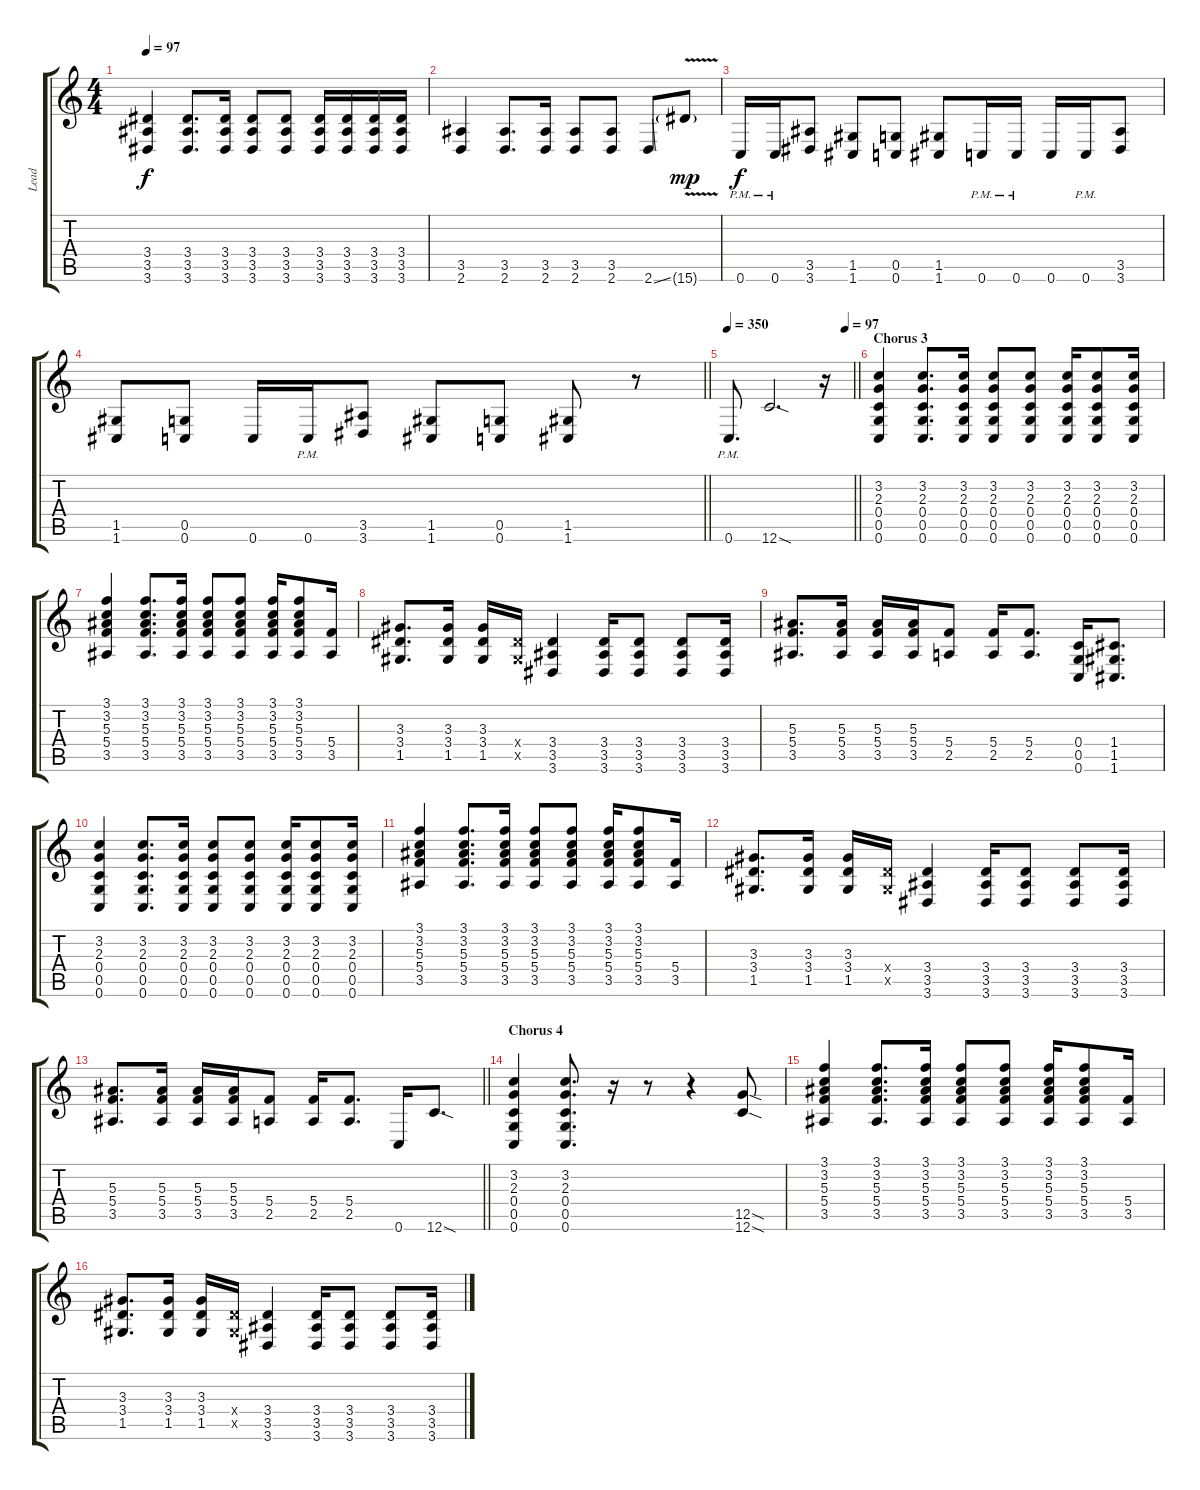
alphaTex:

\track ("Lead" "Lead") {instrument distortionguitar}
\staff {score tabs}
\tuning (D4 A3 F3 C3 G2 C2) {hide}
\ts (4 4)
\tempo 97
\clef g2
\ks c
(3.4 3.5 3.6).4{dy f} (3.4 3.5 3.6).8{d} (3.4 3.5 3.6).16 (3.4 3.5 3.6).8 (3.4 3.5 3.6).8 (3.4 3.5 3.6).16 (3.4 3.5 3.6).16 (3.4 3.5 3.6).16 (3.4 3.5 3.6).16 |
(3.5 2.6).4 (3.5 2.6).8{d} (3.5 2.6).16 (3.5 2.6).8 (3.5 2.6).8 2.6{ss}.8 15.6{v g}.8{dy mp} |
0.6{pm}.16{dy f volume 16 balance 8} 0.6{pm}.16 (3.5 3.6).8 (1.5 1.6).8 (0.5 0.6).8 (1.5 1.6).8 0.6{pm}.16 0.6{pm}.16 0.6.16 0.6{pm}.16 (3.5 3.6).8 |
\barLineRight lightlight
(1.5 1.6).8 (0.5 0.6).8 0.6.16 0.6{pm}.16 (3.5 3.6).8 (1.5 1.6).8 (0.5 0.6).8 (1.5 1.6).8 r.8 |
\tempo 350
\tempo (97 0.9375)
\barLineRight lightlight
0.6{pm}.8{d} 12.6{sod}.2{d} r.16 |
\section ("" "Chorus 3")
(3.2 2.3 0.4 0.5 0.6).4 (3.2 2.3 0.4 0.5 0.6).8{d} (3.2 2.3 0.4 0.5 0.6).16 (3.2 2.3 0.4 0.5 0.6).8 (3.2 2.3 0.4 0.5 0.6).8 (3.2 2.3 0.4 0.5 0.6).16 (3.2 2.3 0.4 0.5 0.6).8 (3.2 2.3 0.4 0.5 0.6).16 |
(3.1 3.2 5.3 5.4 3.5).4 (3.1 3.2 5.3 5.4 3.5).8{d} (3.1 3.2 5.3 5.4 3.5).16 (3.1 3.2 5.3 5.4 3.5).8 (3.1 3.2 5.3 5.4 3.5).8 (3.1 3.2 5.3 5.4 3.5).16 (3.1 3.2 5.3 5.4 3.5).8 (5.4 3.5).16 |
(3.3 3.4 1.5).8{d} (3.3 3.4 1.5).16 (3.3 3.4 1.5).16 (3.4{x} 1.5{x}).16 (3.4 3.5 3.6).4 (3.4 3.5 3.6).16 (3.4 3.5 3.6).8 (3.4 3.5 3.6).8 (3.4 3.5 3.6).16 |
(5.3 5.4 3.5).8{d} (5.3 5.4 3.5).16 (5.3 5.4 3.5).16 (5.3 5.4 3.5).16 (5.4 2.5).8 (5.4 2.5).16 (5.4 2.5).8{d} (0.4 0.5 0.6).16 (1.4 1.5 1.6).8{d} |
(3.2 2.3 0.4 0.5 0.6).4 (3.2 2.3 0.4 0.5 0.6).8{d} (3.2 2.3 0.4 0.5 0.6).16 (3.2 2.3 0.4 0.5 0.6).8 (3.2 2.3 0.4 0.5 0.6).8 (3.2 2.3 0.4 0.5 0.6).16 (3.2 2.3 0.4 0.5 0.6).8 (3.2 2.3 0.4 0.5 0.6).16 |
(3.1 3.2 5.3 5.4 3.5).4 (3.1 3.2 5.3 5.4 3.5).8{d} (3.1 3.2 5.3 5.4 3.5).16 (3.1 3.2 5.3 5.4 3.5).8 (3.1 3.2 5.3 5.4 3.5).8 (3.1 3.2 5.3 5.4 3.5).16 (3.1 3.2 5.3 5.4 3.5).8 (5.4 3.5).16 |
(3.3 3.4 1.5).8{d} (3.3 3.4 1.5).16 (3.3 3.4 1.5).16 (3.4{x} 1.5{x}).16 (3.4 3.5 3.6).4 (3.4 3.5 3.6).16 (3.4 3.5 3.6).8 (3.4 3.5 3.6).8 (3.4 3.5 3.6).16 |
\barLineRight lightlight
(5.3 5.4 3.5).8{d} (5.3 5.4 3.5).16 (5.3 5.4 3.5).16 (5.3 5.4 3.5).16 (5.4 2.5).8 (5.4 2.5).16 (5.4 2.5).8{d} 0.6.16 12.6{sod}.8{d} |
\section ("" "Chorus 4")
(3.2 2.3 0.4 0.5 0.6).4 (3.2 2.3 0.4 0.5 0.6).8{d} r.16 r.8 r.4 (12.5{sod} 12.6{sod}).8 |
(3.1 3.2 5.3 5.4 3.5).4 (3.1 3.2 5.3 5.4 3.5).8{d} (3.1 3.2 5.3 5.4 3.5).16 (3.1 3.2 5.3 5.4 3.5).8 (3.1 3.2 5.3 5.4 3.5).8 (3.1 3.2 5.3 5.4 3.5).16 (3.1 3.2 5.3 5.4 3.5).8 (5.4 3.5).16 |
(3.3 3.4 1.5).8{d} (3.3 3.4 1.5).16 (3.3 3.4 1.5).16 (3.4{x} 1.5{x}).16 (3.4 3.5 3.6).4 (3.4 3.5 3.6).16 (3.4 3.5 3.6).8 (3.4 3.5 3.6).8 (3.4 3.5 3.6).16
